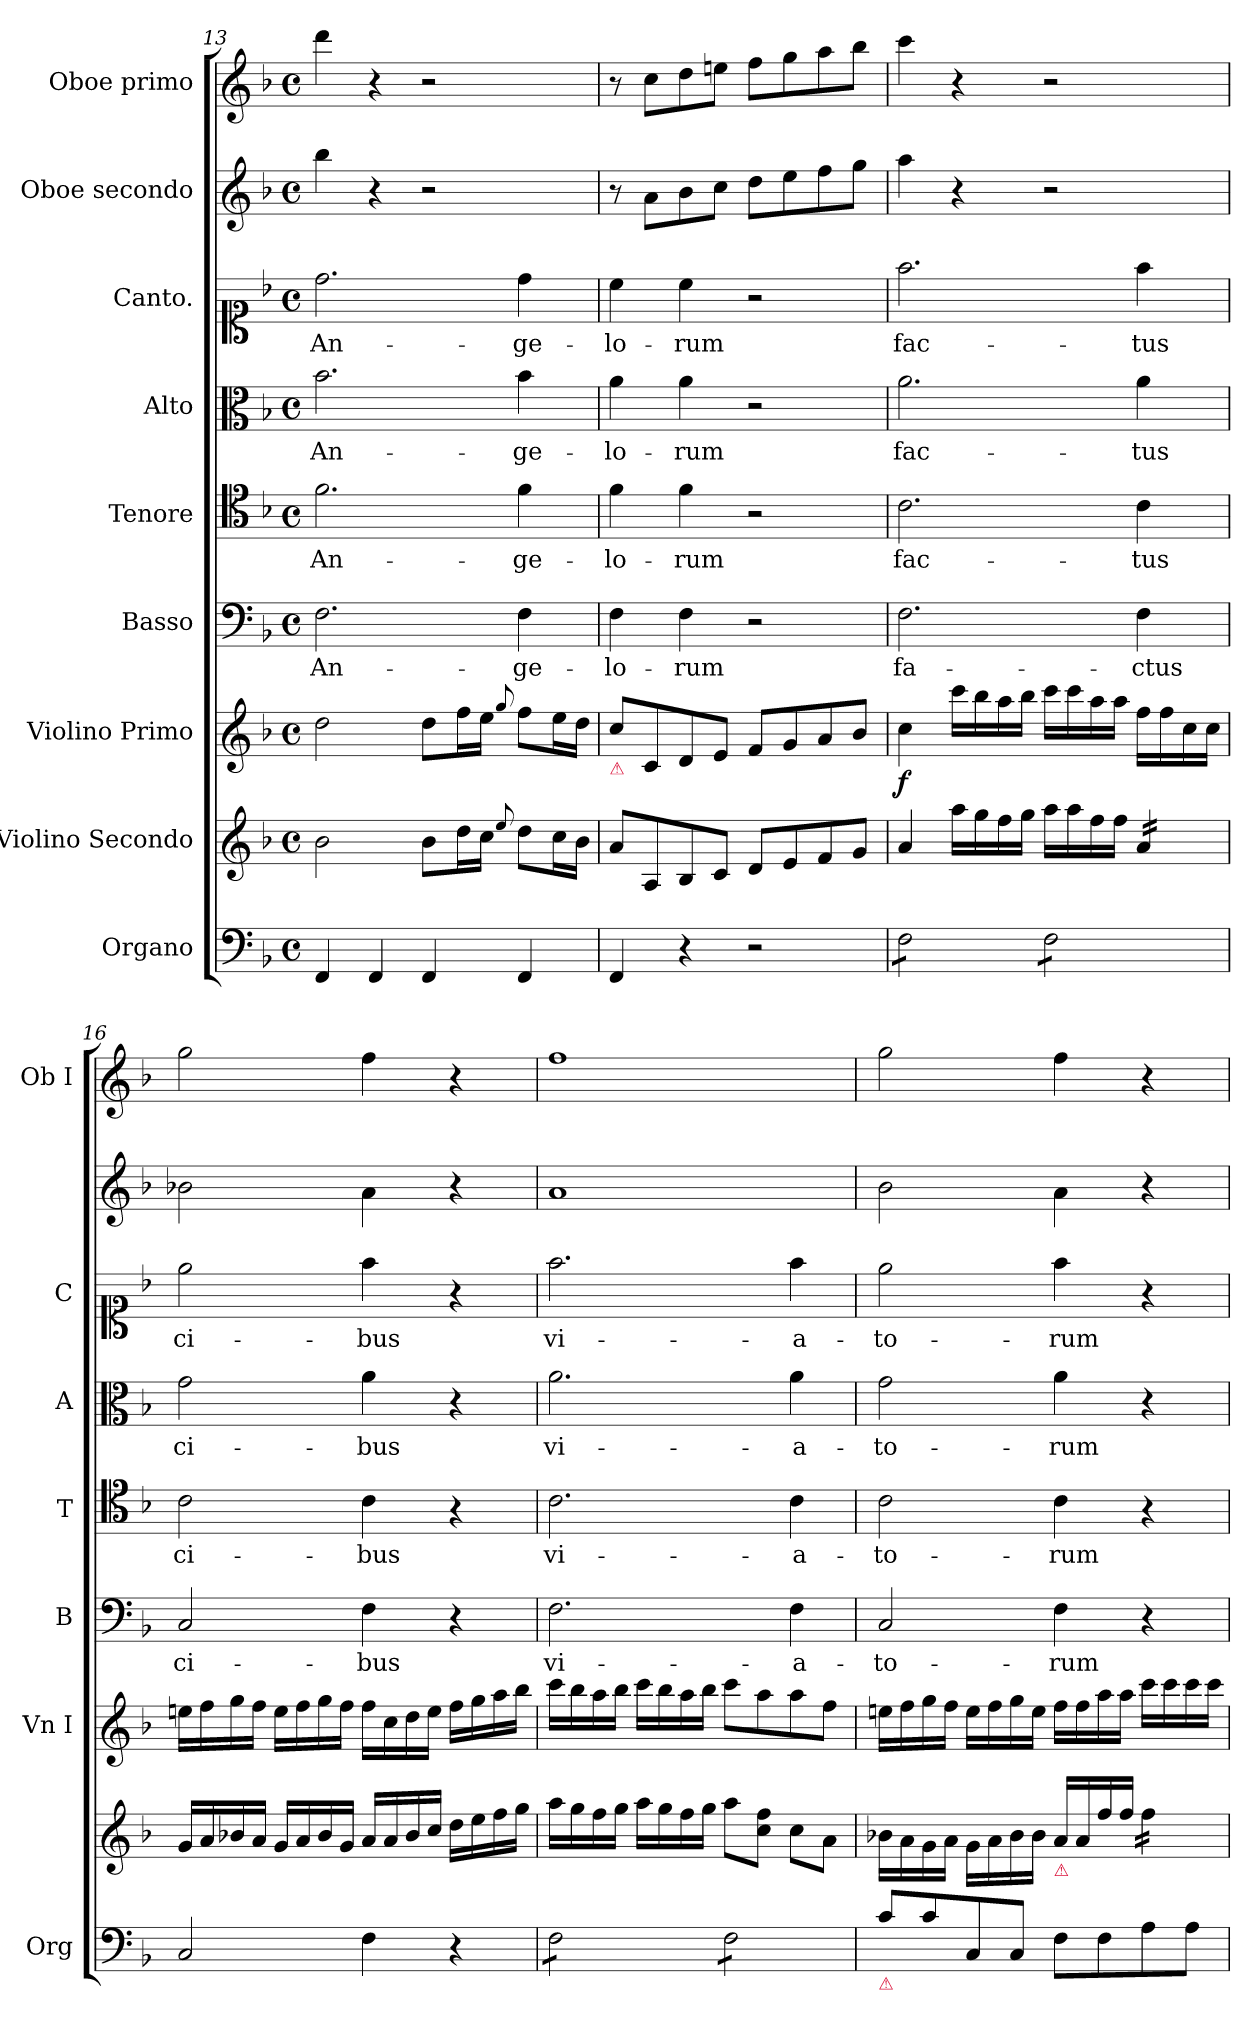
**kern	**kern	**dynam	**kern	**dynam	**kern	**text	**kern	**text	**kern	**text	**kern	**text	**kern	**kern
*part9	*part8	*part8	*part7	*part7	*part6	*part6	*part5	*part5	*part4	*part4	*part3	*part3	*part2	*part1
*staff9	*staff8	*staff8	*staff7	*staff7	*staff6	*staff6	*staff5	*staff5	*staff4	*staff4	*staff3	*staff3	*staff2	*staff1
*I"Organo	*I"Violino Secondo	*	*I"Violino Primo	*	*I"Basso	*	*I"Tenore	*	*I"Alto	*	*I"Canto.	*	*I"Oboe secondo	*I"Oboe primo
*I'Org	*	*	*I'Vn I	*	*I'B	*	*I'T	*	*I'A	*	*I'C	*	*	*I'Ob I
*clefF4	*clefG2	*	*clefG2	*	*clefF4	*	*clefC4	*	*clefC3	*	*clefC1	*	*clefG2	*clefG2
*k[b-]	*k[b-]	*	*k[b-]	*	*k[b-]	*	*k[b-]	*	*k[b-]	*	*k[b-]	*	*k[b-]	*k[b-]
*d:	*d:	*	*d:	*	*d:	*	*d:	*	*d:	*	*d:	*	*d:	*d:
*M4/4	*M4/4	*	*M4/4	*	*M4/4	*	*M4/4	*	*M4/4	*	*M4/4	*	*M4/4	*M4/4
*met(c)	*met(c)	*	*met(c)	*	*met(c)	*	*met(c)	*	*met(c)	*	*met(c)	*	*met(c)	*met(c)
=13	=13	=13	=13	=13	=13	=13	=13	=13	=13	=13	=13	=13	=13	=13
4FF/	2b-\	.	2dd\	.	2.F\	An-	2.f\	An-	2.b-\	An-	2.dd\	An-	4bb-\	4ddd\
4FF/	.	.	.	.	.	.	.	.	.	.	.	.	4r	4r
4FF/	8b-\L	.	8dd\L	.	.	.	.	.	.	.	.	.	2r	2r
.	16dd\L	.	16ff\L	.	.	.	.	.	.	.	.	.	.	.
.	16cc\JJ	.	16ee\JJ	.	.	.	.	.	.	.	.	.	.	.
.	8qqee/	.	8qqgg/	.	.	.	.	.	.	.	.	.	.	.
4FF/	8dd\L	.	8ff\L	.	4F\	-ge-	4f\	-ge-	4b-\	-ge-	4dd\	-ge-	.	.
.	16cc\L	.	16ee\L	.	.	.	.	.	.	.	.	.	.	.
.	16b-\JJ	.	16dd\JJ	.	.	.	.	.	.	.	.	.	.	.
=14	=14	=14	=14	=14	=14	=14	=14	=14	=14	=14	=14	=14	=14	=14
!	!	!	!LO:TX:b:color=crimson:t=⚠	!	!	!	!	!	!	!	!	!	!	!
4FF/	8a/L	.	8cc\L	.	4F\	-lo-	4f\	-lo-	4a\	-lo-	4cc\	-lo-	8r	8r
.	8A/	.	8c/	.	.	.	.	.	.	.	.	.	8a\L	8cc\L
4r	8B-/	.	8d/	.	4F\	-rum	4f\	-rum	4a\	-rum	4cc\	-rum	8b-\	8dd\
.	8c/J	.	8e/J	.	.	.	.	.	.	.	.	.	8cc\J	8een\J
2r	8d/L	.	8f/L	.	2r	.	2r	.	2r	.	2r	.	8dd\L	8ff\L
.	8e/	.	8g/	.	.	.	.	.	.	.	.	.	8ee\	8gg\
.	8f/	.	8a/	.	.	.	.	.	.	.	.	.	8ff\	8aa\
!	!	!LO:DY:b	!	!	!	!	!	!	!	!	!	!	!	!
.	8g/J	f&colon;	8b-/J	.	.	.	.	.	.	.	.	.	8gg\J	8bb-\J
=15	=15	=15	=15	=15	=15	=15	=15	=15	=15	=15	=15	=15	=15	=15
!	!	!	!	!LO:DY:b	!	!	!	!	!	!	!	!	!	!
*tremolo	*	*	*	*	*	*	*	*	*	*	*	*	*	*
8F\L	4a/	.	4cc\	f	2.F\	fa-	2.c\	fac-	2.a\	fac-	2.ff\	fac-	4aa\	4ccc\
8F\	.	.	.	.	.	.	.	.	.	.	.	.	.	.
8F\	16aa\LL	.	16ccc\LL	.	.	.	.	.	.	.	.	.	4r	4r
.	16gg\	.	16bb-\	.	.	.	.	.	.	.	.	.	.	.
8F\J	16ff\	.	16aa\	.	.	.	.	.	.	.	.	.	.	.
.	16gg\JJ	.	16bb-\JJ	.	.	.	.	.	.	.	.	.	.	.
8F\L	16aa\LL	.	16ccc\LL	.	.	.	.	.	.	.	.	.	2r	2r
.	16aa\	.	16ccc\	.	.	.	.	.	.	.	.	.	.	.
8F\	16ff\	.	16aa\	.	.	.	.	.	.	.	.	.	.	.
.	16ff\JJ	.	16aa\JJ	.	.	.	.	.	.	.	.	.	.	.
*	*tremolo	*	*	*	*	*	*	*	*	*	*	*	*	*
8F\	16a/LL	.	16ff\LL	.	4F\	-ctus	4c\	-tus	4a\	-tus	4ff\	-tus	.	.
.	16a/	.	16ff\	.	.	.	.	.	.	.	.	.	.	.
8F\J	16a/	.	16cc\	.	.	.	.	.	.	.	.	.	.	.
*Xtremolo	*	*	*	*	*	*	*	*	*	*	*	*	*	*
.	16a/JJ	.	16cc\JJ	.	.	.	.	.	.	.	.	.	.	.
*	*Xtremolo	*	*	*	*	*	*	*	*	*	*	*	*	*
=16	=16	=16	=16	=16	=16	=16	=16	=16	=16	=16	=16	=16	=16	=16
2C/	16g/LL	.	16een\LL	.	2C/	ci-	2c\	ci-	2g\	ci-	2ee\	ci-	2b-X\	2gg\
.	16a/	.	16ff\	.	.	.	.	.	.	.	.	.	.	.
.	16b-X/	.	16gg\	.	.	.	.	.	.	.	.	.	.	.
.	16a/JJ	.	16ff\JJ	.	.	.	.	.	.	.	.	.	.	.
.	16g/LL	.	16ee\LL	.	.	.	.	.	.	.	.	.	.	.
.	16a/	.	16ff\	.	.	.	.	.	.	.	.	.	.	.
.	16b-/	.	16gg\	.	.	.	.	.	.	.	.	.	.	.
.	16g/JJ	.	16ff\JJ	.	.	.	.	.	.	.	.	.	.	.
4F\	16a/LL	.	16ff\LL	.	4F\	-bus	4c\	-bus	4a\	-bus	4ff\	-bus	4a\	4ff\
.	16a/	.	16cc\	.	.	.	.	.	.	.	.	.	.	.
.	16b-/	.	16dd\	.	.	.	.	.	.	.	.	.	.	.
.	16cc/JJ	.	16ee\JJ	.	.	.	.	.	.	.	.	.	.	.
4r	16dd\LL	.	16ff\LL	.	4r	.	4r	.	4r	.	4r	.	4r	4r
.	16ee\	.	16gg\	.	.	.	.	.	.	.	.	.	.	.
.	16ff\	.	16aa\	.	.	.	.	.	.	.	.	.	.	.
.	16gg\JJ	.	16bb-\JJ	.	.	.	.	.	.	.	.	.	.	.
=17	=17	=17	=17	=17	=17	=17	=17	=17	=17	=17	=17	=17	=17	=17
*tremolo	*	*	*	*	*	*	*	*	*	*	*	*	*	*
8F\L	16aa\LL	.	16ccc\LL	.	2.F\	vi-	2.c\	vi-	2.a\	vi-	2.ff\	vi-	1a	1ff
.	16gg\	.	16bb-\	.	.	.	.	.	.	.	.	.	.	.
8F\	16ff\	.	16aa\	.	.	.	.	.	.	.	.	.	.	.
.	16gg\JJ	.	16bb-\JJ	.	.	.	.	.	.	.	.	.	.	.
8F\	16aa\LL	.	16ccc\LL	.	.	.	.	.	.	.	.	.	.	.
.	16gg\	.	16bb-\	.	.	.	.	.	.	.	.	.	.	.
8F\J	16ff\	.	16aa\	.	.	.	.	.	.	.	.	.	.	.
.	16gg\JJ	.	16bb-\JJ	.	.	.	.	.	.	.	.	.	.	.
8F\L	8aa\L	.	8ccc\L	.	.	.	.	.	.	.	.	.	.	.
8F\	8cc\ 8ff\J	.	8aa\	.	.	.	.	.	.	.	.	.	.	.
8F\	8cc\L	.	8aa\	.	4F\	-a-	4c\	-a-	4a\	-a-	4ff\	-a-	.	.
8F\J	8a\J	.	8ff\J	.	.	.	.	.	.	.	.	.	.	.
*Xtremolo	*	*	*	*	*	*	*	*	*	*	*	*	*	*
=18	=18	=18	=18	=18	=18	=18	=18	=18	=18	=18	=18	=18	=18	=18
!LO:TX:b:color=crimson:t=⚠	!	!	!	!	!	!	!	!	!	!	!	!	!	!
8c\L	16b-X\LL	.	16een\LL	.	2C/	-to-	2c\	-to-	2g\	-to-	2ee\	-to-	2b-\	2gg\
.	16a\	.	16ff\	.	.	.	.	.	.	.	.	.	.	.
8c\	16g\	.	16gg\	.	.	.	.	.	.	.	.	.	.	.
.	16a\JJ	.	16ff\JJ	.	.	.	.	.	.	.	.	.	.	.
8C/	16g\LL	.	16ee\LL	.	.	.	.	.	.	.	.	.	.	.
.	16a\	.	16ff\	.	.	.	.	.	.	.	.	.	.	.
8C/J	16b-\	.	16gg\	.	.	.	.	.	.	.	.	.	.	.
.	16b-\JJ	.	16ee\JJ	.	.	.	.	.	.	.	.	.	.	.
!	!LO:TX:b:color=crimson:t=⚠	!	!	!	!	!	!	!	!	!	!	!	!	!
8F\L	16a/LL	.	16ff\LL	.	4F\	-rum	4c\	-rum	4a\	-rum	4ff\	-rum	4a\	4ff\
.	16a/	.	16ff\	.	.	.	.	.	.	.	.	.	.	.
8F\	16ff\	.	16aa\	.	.	.	.	.	.	.	.	.	.	.
.	16ff\JJ	.	16aa\JJ	.	.	.	.	.	.	.	.	.	.	.
*	*tremolo	*	*	*	*	*	*	*	*	*	*	*	*	*
8A\	16ff\LL	.	16ccc\LL	.	4r	.	4r	.	4r	.	4r	.	4r	4r
.	16ff\	.	16ccc\	.	.	.	.	.	.	.	.	.	.	.
8A\J	16ff\	.	16ccc\	.	.	.	.	.	.	.	.	.	.	.
.	16ff\JJ	.	16ccc\JJ	.	.	.	.	.	.	.	.	.	.	.
*	*Xtremolo	*	*	*	*	*	*	*	*	*	*	*	*	*
=	=	=	=	=	=	=	=	=	=	=	=	=	=	=
*-	*-	*-	*-	*-	*-	*-	*-	*-	*-	*-	*-	*-	*-	*-
